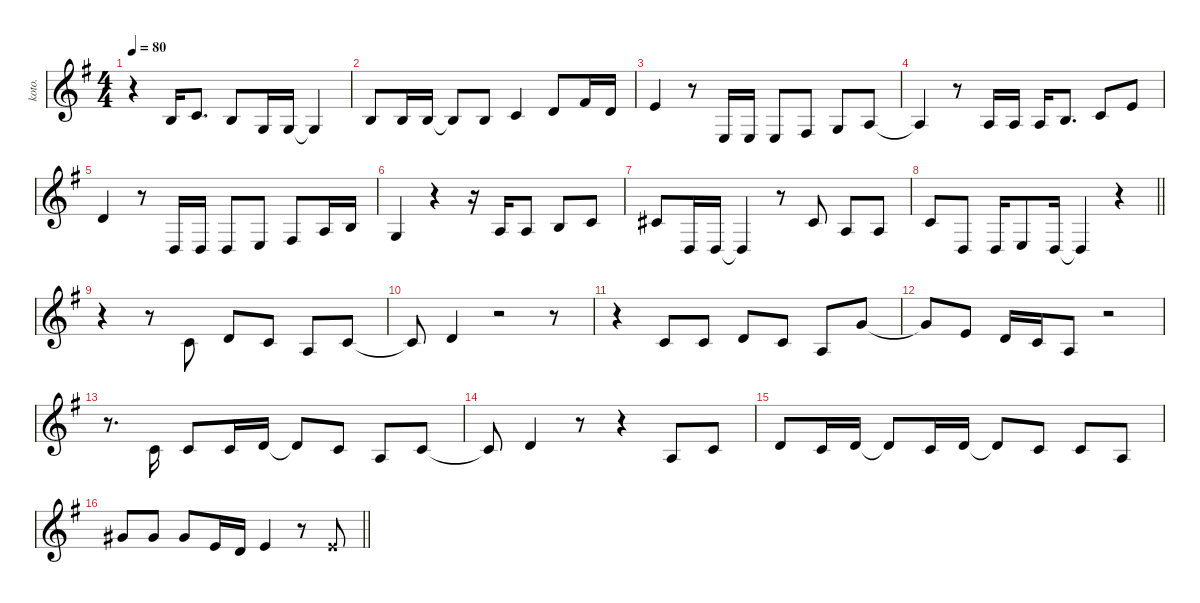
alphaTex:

\defaultSystemsLayout 4
\hideDynamics
\bracketExtendMode nobrackets
\otherSystemsTrackNameOrientation horizontal
\track ("Vocal (David Bowie)" "koto.") {mute instrument koto}
\staff {score}
\tuning (E4 B3 G3 D3 A2 E2)
\ts (4 4)
\tempo 80
\clef g2
\ks g
r.4{dy f beam Down} 0.2{acc forcenatural}.16{beam Up} 1.2{acc forcenatural}.8{d beam Up} 0.2{acc forcenatural}.8{beam Up} 0.3{acc forcenatural}.16{beam Up} 0.3{acc forcenatural}.16{beam Up} 0.3{t acc forcenatural}.4{beam Up} |
0.2{acc forcenatural}.8{beam Up} 0.2{acc forcenatural}.16{beam Up} 0.2{acc forcenatural}.16{beam Up} 0.2{t acc forcenatural}.8{beam Up} 0.2{acc forcenatural}.8{beam Up} 1.2{acc forcenatural}.4{beam Up} 3.2{acc forcenatural}.8{beam Up} 2.1{acc #}.16{beam Up} 3.2{acc forcenatural}.16{beam Up} |
0.1{acc forcenatural}.4{beam Up} r.8{beam Up} 2.4{acc forcenatural}.16{beam Up} 2.4{acc forcenatural}.16{beam Up} 2.4{acc forcenatural}.8{beam Up} 4.4{acc #}.8{beam Up} 0.3{acc forcenatural}.8{beam Up} 2.3{acc forcenatural}.8{beam Up} |
2.3{t acc forcenatural}.4{beam Up} r.8{beam Up} 2.3{acc forcenatural}.16{beam Up} 2.3{acc forcenatural}.16{beam Up} 2.3{acc forcenatural}.16{beam Up} 0.2{acc forcenatural}.8{d beam Up} 1.2{acc forcenatural}.8{beam Up} 0.1{acc forcenatural}.8{beam Up} |
3.2{acc forcenatural}.4{beam Up} r.8{beam Up} 0.4{acc forcenatural}.16{beam Up} 0.4{acc forcenatural}.16{beam Up} 0.4{acc forcenatural}.8{beam Up} 2.4{acc forcenatural}.8{beam Up} 4.4{acc #}.8{beam Up} 2.3{acc forcenatural}.16{beam Up} 0.2{acc forcenatural}.16{beam Up} |
0.3{acc forcenatural}.4{beam Up} r.4{beam Up} r.16{beam Up} 2.3{acc forcenatural}.16{beam Up} 2.3{acc forcenatural}.8{beam Up} 0.2{acc forcenatural}.8{beam Up} 1.2{acc forcenatural}.8{beam Up} |
2.2{acc #}.8{beam Up} 0.4{acc forcenatural}.16{beam Up} 0.4{acc forcenatural}.16{beam Up} 0.4{t acc forcenatural}.4{beam Up} r.8{beam Up} 2.2{acc #}.8{beam Up} 2.3{acc forcenatural}.8{beam Up} 2.3{acc forcenatural}.8{beam Up} |
\barLineRight lightlight
1.2{acc forcenatural}.8{beam Up} 0.4{acc forcenatural}.8{beam Up} 0.4{acc forcenatural}.16{beam Up} 2.4{acc forcenatural}.8{beam Up} 0.4{acc forcenatural}.16{beam Up} 0.4{t acc forcenatural}.4{beam Up} r.4{beam Up} |
r.4{beam Down} r.8{beam Down} 1.2{acc forcenatural}.8{beam Up} 3.2{acc forcenatural}.8{beam Up} 1.2{acc forcenatural}.8{beam Up} 2.3{acc forcenatural}.8{beam Up} 1.2{acc forcenatural}.8{beam Up} |
1.2{t acc forcenatural}.8{beam Up} 3.2{acc forcenatural}.4{beam Up} r.2{beam Up} r.8{beam Up} |
r.4{beam Down} 1.2{acc forcenatural}.8{beam Up} 1.2{acc forcenatural}.8{beam Up} 3.2{acc forcenatural}.8{beam Up} 1.2{acc forcenatural}.8{beam Up} 2.3{acc forcenatural}.8{beam Up} 3.1{acc forcenatural}.8{beam Up} |
3.1{t acc forcenatural}.8{beam Up} 0.1{acc forcenatural}.8{beam Up} 3.2{acc forcenatural}.16{beam Up} 1.2{acc forcenatural}.16{beam Up} 2.3{acc forcenatural}.8{beam Up} r.2{beam Up} |
r.8{d beam Down} 1.2{acc forcenatural}.16{beam Up} 1.2{acc forcenatural}.8{beam Up} 1.2{acc forcenatural}.16{beam Up} 3.2{acc forcenatural}.16{beam Up} 3.2{t acc forcenatural}.8{beam Up} 1.2{acc forcenatural}.8{beam Up} 2.3{acc forcenatural}.8{beam Up} 1.2{acc forcenatural}.8{beam Up} |
1.2{t acc forcenatural}.8{beam Up} 3.2{acc forcenatural}.4{beam Up} r.8{beam Up} r.4{beam Up} 2.3{acc forcenatural}.8{beam Up} 1.2{acc forcenatural}.8{beam Up} |
3.2{acc forcenatural}.8{beam Up} 1.2{acc forcenatural}.16{beam Up} 3.2{acc forcenatural}.16{beam Up} 3.2{t acc forcenatural}.8{beam Up} 1.2{acc forcenatural}.16{beam Up} 3.2{acc forcenatural}.16{beam Up} 3.2{t acc forcenatural}.8{beam Up} 1.2{acc forcenatural}.8{beam Up} 1.2{acc forcenatural}.8{beam Up} 2.3{acc forcenatural}.8{beam Up} |
\barLineRight lightlight
4.1{acc #}.8{beam Up} 4.1{acc #}.8{beam Up} 4.1{acc #}.8{beam Up} 0.1{acc forcenatural}.16{beam Up} 3.2{acc forcenatural}.16{beam Up} 0.1{acc forcenatural}.4{beam Up} r.8{beam Up} 0.1{x acc forcenatural}.8{beam Up}
